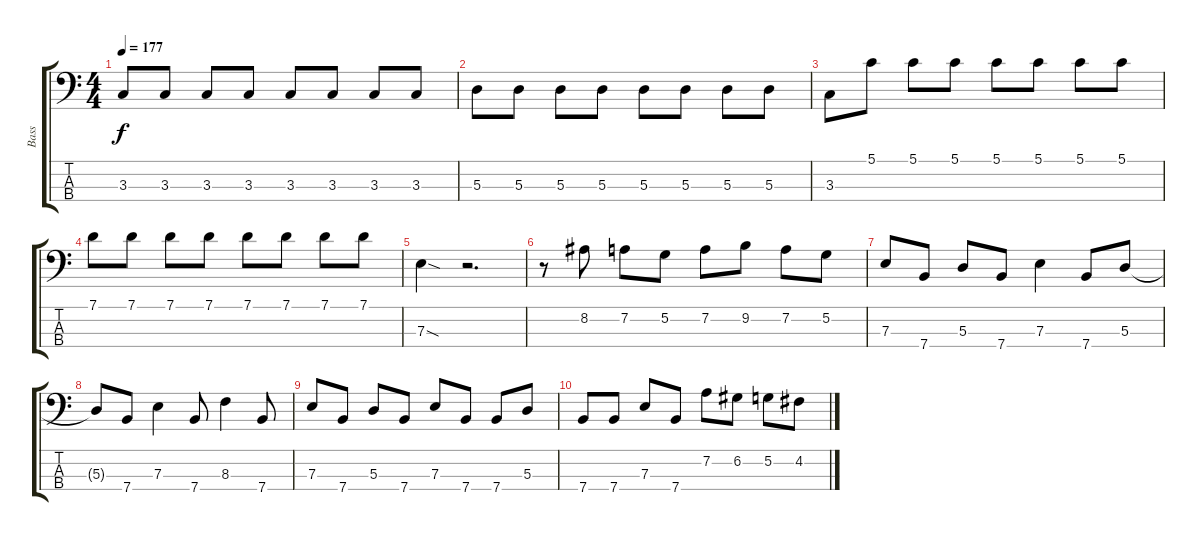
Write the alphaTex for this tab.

\track ("Bass" "Bass") {instrument electricbassfinger}
\staff {score tabs}
\tuning (G2 D2 A1 E1) {hide}
\ts (4 4)
\tempo 177
\clef f4
\ks c
3.3.8{dy f} 3.3.8 3.3.8 3.3.8 3.3.8 3.3.8 3.3.8 3.3.8 |
5.3.8 5.3.8 5.3.8 5.3.8 5.3.8 5.3.8 5.3.8 5.3.8 |
3.3.8 5.1.8 5.1.8 5.1.8 5.1.8 5.1.8 5.1.8 5.1.8 |
7.1.8 7.1.8 7.1.8 7.1.8 7.1.8 7.1.8 7.1.8 7.1.8 |
7.3{sod}.4 r.2{d} |
r.8 8.2.8 7.2.8 5.2.8 7.2.8 9.2.8 7.2.8 5.2.8 |
7.3.8 7.4.8 5.3.8 7.4.8 7.3.4 7.4.8 5.3.8 |
5.3{t}.8 7.4.8 7.3.4 7.4.8 8.3.4 7.4.8 |
7.3.8 7.4.8 5.3.8 7.4.8 7.3.8 7.4.8 7.4.8 5.3.8 |
7.4.8 7.4.8 7.3.8 7.4.8 7.2.8 6.2.8 5.2.8 4.2.8
